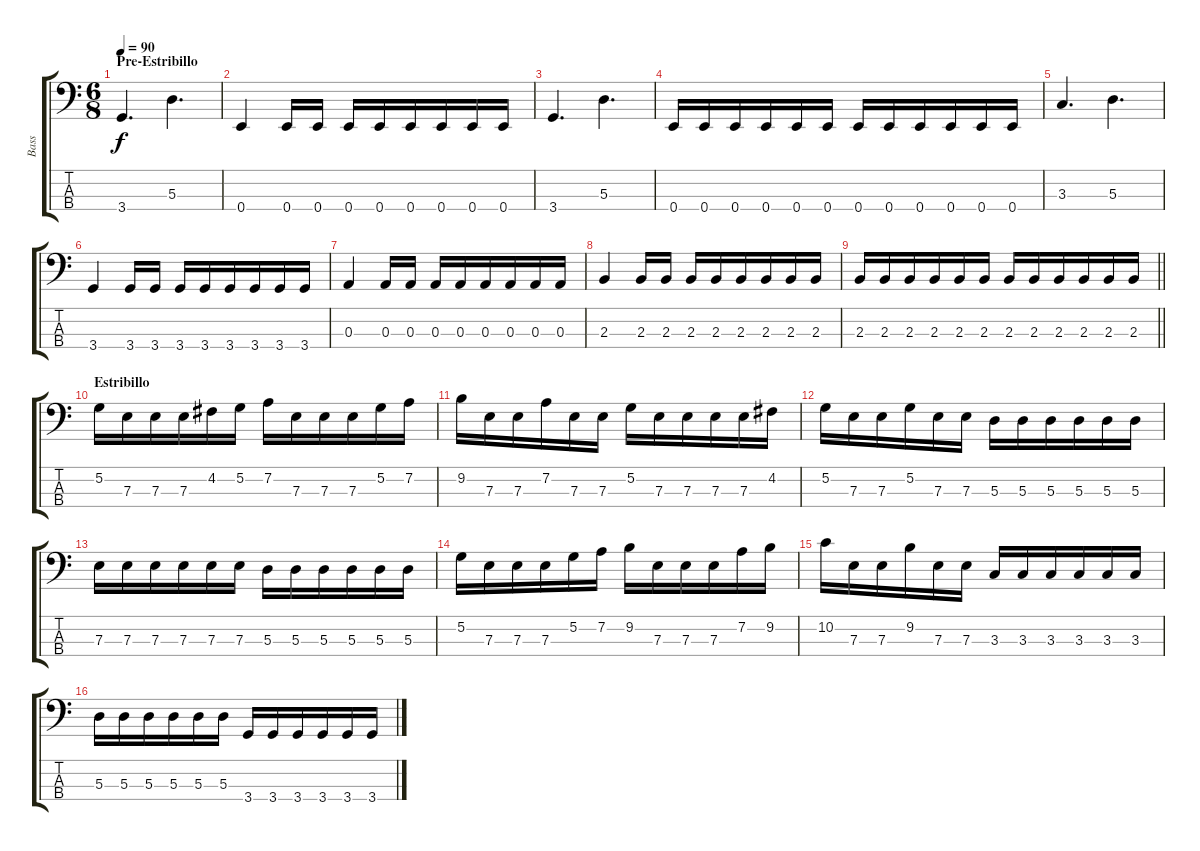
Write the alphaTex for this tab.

\track ("Bass" "Bass") {instrument electricbassfinger}
\staff {score tabs}
\tuning (G2 D2 A1 E1) {hide}
\ts (6 8)
\section ("" "Pre-Estribillo")
\tempo 90
\clef f4
\ks c
3.4.4{d dy f} 5.3.4{d} |
0.4.4 0.4.16 0.4.16 0.4.16 0.4.16 0.4.16 0.4.16 0.4.16 0.4.16 |
3.4.4{d} 5.3.4{d} |
0.4.16 0.4.16 0.4.16 0.4.16 0.4.16 0.4.16 0.4.16 0.4.16 0.4.16 0.4.16 0.4.16 0.4.16 |
3.3.4{d} 5.3.4{d} |
3.4.4 3.4.16 3.4.16 3.4.16 3.4.16 3.4.16 3.4.16 3.4.16 3.4.16 |
0.3.4 0.3.16 0.3.16 0.3.16 0.3.16 0.3.16 0.3.16 0.3.16 0.3.16 |
2.3.4 2.3.16 2.3.16 2.3.16 2.3.16 2.3.16 2.3.16 2.3.16 2.3.16 |
\barLineRight lightlight
2.3.16 2.3.16 2.3.16 2.3.16 2.3.16 2.3.16 2.3.16 2.3.16 2.3.16 2.3.16 2.3.16 2.3.16 |
\section ("" "Estribillo")
5.2.16 7.3.16 7.3.16 7.3.16 4.2.16 5.2.16 7.2.16 7.3.16 7.3.16 7.3.16 5.2.16 7.2.16 |
9.2.16 7.3.16 7.3.16 7.2.16 7.3.16 7.3.16 5.2.16 7.3.16 7.3.16 7.3.16 7.3.16 4.2.16 |
5.2.16 7.3.16 7.3.16 5.2.16 7.3.16 7.3.16 5.3.16 5.3.16 5.3.16 5.3.16 5.3.16 5.3.16 |
7.3.16 7.3.16 7.3.16 7.3.16 7.3.16 7.3.16 5.3.16 5.3.16 5.3.16 5.3.16 5.3.16 5.3.16 |
5.2.16 7.3.16 7.3.16 7.3.16 5.2.16 7.2.16 9.2.16 7.3.16 7.3.16 7.3.16 7.2.16 9.2.16 |
10.2.16 7.3.16 7.3.16 9.2.16 7.3.16 7.3.16 3.3.16 3.3.16 3.3.16 3.3.16 3.3.16 3.3.16 |
5.3.16 5.3.16 5.3.16 5.3.16 5.3.16 5.3.16 3.4.16 3.4.16 3.4.16 3.4.16 3.4.16 3.4.16
